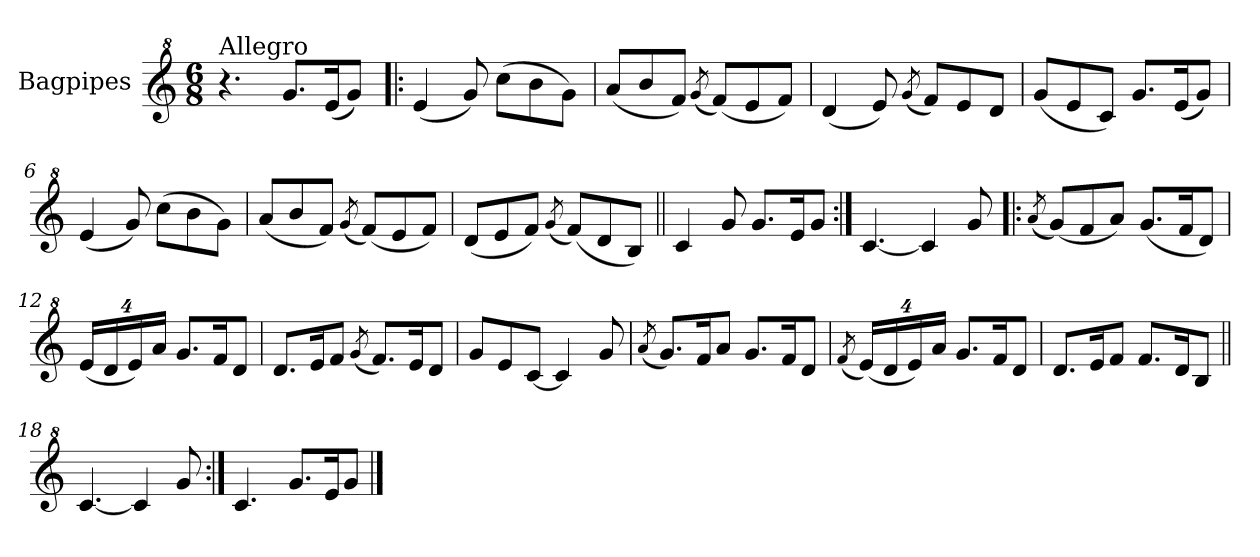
**kern
*part1
*staff1
*I"Bagpipes
*I'Bag
*clefG^2
*k[]
*C:
*M6/8
=1
!LO:TX:a:t=Allegro
4.r
8.gg/L
(16ee/K
8gg/J)
=2!|:
(4ee/
8gg/)
(8ccc\L
8bb\
8gg\J)
=3
(8aa/L
8bb/
8ff/J)
(8qgg/
(8ff/L)
8ee/
8ff/J)
=4
(4dd/
8ee/)
(8qgg/
8ff/L)
8ee/
8dd/J
=5
(8gg/L
8ee/
8cc/J)
8.gg/L
(16ee/K
8gg/J)
=6
(4ee/
8gg/)
(8ccc\L
8bb\
8gg\J)
=7
(8aa/L
8bb/
8ff/J)
(8qgg/
(8ff/L)
8ee/
8ff/J)
!!LO:LB:g=z
=8
(8dd/L
8ee/
8ff/J)
(8qgg/
(8ff/L)
8dd/
8b/J)
=9||
4cc/
8gg/
8.gg/L
16ee/K
8gg/J
=10:|!
[4.cc/
4cc/]
8gg/
=11!|:
(8qaa/
(8gg/L)
8ff/
8aa/J)
(8.gg/L
16ff/K
8dd/J)
=12
*Xbrackettup
(32%3ee/L
32%3dd/
32%3ee/)
32%3aa/J
8.gg/L
16ff/K
8dd/J
=13
8.dd/L
16ee/K
8ff/J
(8qgg/
8.ff/L)
16ee/K
8dd/J
!!LO:LB:g=z
=14
8gg/L
8ee/
[8cc/J
4cc/]
8gg/
=15
(8qaa/
8.gg/L)
16ff/K
8aa/J
8.gg/L
16ff/K
8dd/J
=16
(8qff/
(32%3ee/L)
32%3dd/
32%3ee/)
32%3aa/J
8.gg/L
16ff/K
8dd/J
=17
8.dd/L
16ee/K
8ff/J
8.ff/L
16dd/K
8b/J
=18||
[4.cc/
4cc/]
8gg/
=19:|!
4.cc/
8.gg/L
16ee/K
8gg/J
==
*-
